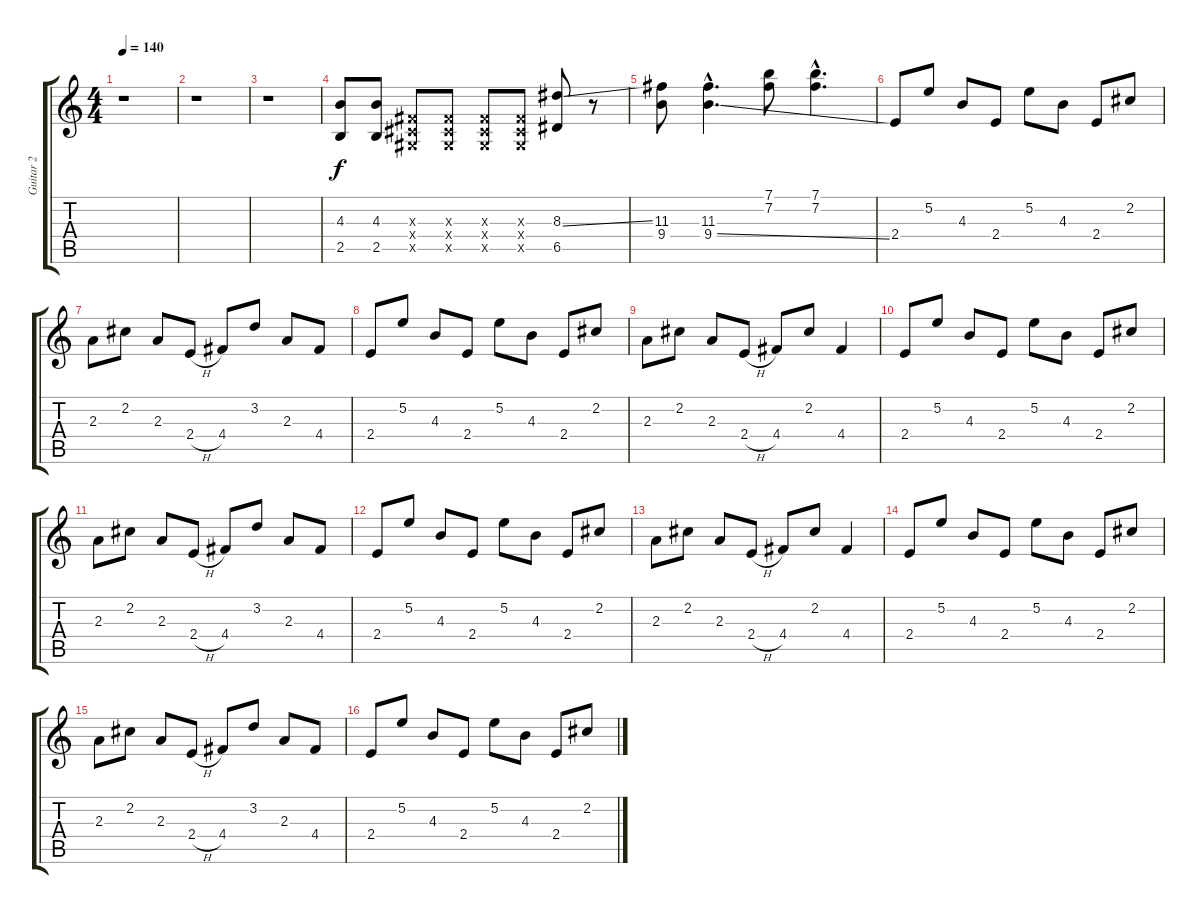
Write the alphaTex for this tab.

\track ("Guitar 2            " "Guitar 2  ") {instrument electricguitarclean}
\staff {score tabs}
\tuning (E4 B3 G3 D3 A2 E2) {hide}
\ts (4 4)
\tempo 140
\clef g2
\ks c
r.1{dy f} |
r.1 |
r.1 |
(4.3 2.5).8 (4.3 2.5).8 (-1.3{x} -1.4{x} -1.5{x}).8 (-1.3{x} -1.4{x} -1.5{x}).8 (-1.3{x} -1.4{x} -1.5{x}).8 (-1.3{x} -1.4{x} -1.5{x}).8 (8.3{ss} 6.5).8 r.8 |
(11.3 9.4).8 (11.3{hac} 9.4{ss hac}).4{d} (7.1 7.2).8 (7.1{hac} 7.2{hac}).4{d} |
2.4.8 5.2.8 4.3.8 2.4.8 5.2.8 4.3.8 2.4.8 2.2.8 |
2.3.8 2.2.8 2.3.8 2.4{h}.8 4.4.8 3.2.8 2.3.8 4.4.8 |
2.4.8 5.2.8 4.3.8 2.4.8 5.2.8 4.3.8 2.4.8 2.2.8 |
2.3.8 2.2.8 2.3.8 2.4{h}.8 4.4.8 2.2.8 4.4.4 |
2.4.8 5.2.8 4.3.8 2.4.8 5.2.8 4.3.8 2.4.8 2.2.8 |
2.3.8 2.2.8 2.3.8 2.4{h}.8 4.4.8 3.2.8 2.3.8 4.4.8 |
2.4.8 5.2.8 4.3.8 2.4.8 5.2.8 4.3.8 2.4.8 2.2.8 |
2.3.8 2.2.8 2.3.8 2.4{h}.8 4.4.8 2.2.8 4.4.4 |
2.4.8 5.2.8 4.3.8 2.4.8 5.2.8 4.3.8 2.4.8 2.2.8 |
2.3.8 2.2.8 2.3.8 2.4{h}.8 4.4.8 3.2.8 2.3.8 4.4.8 |
2.4.8 5.2.8 4.3.8 2.4.8 5.2.8 4.3.8 2.4.8 2.2.8
